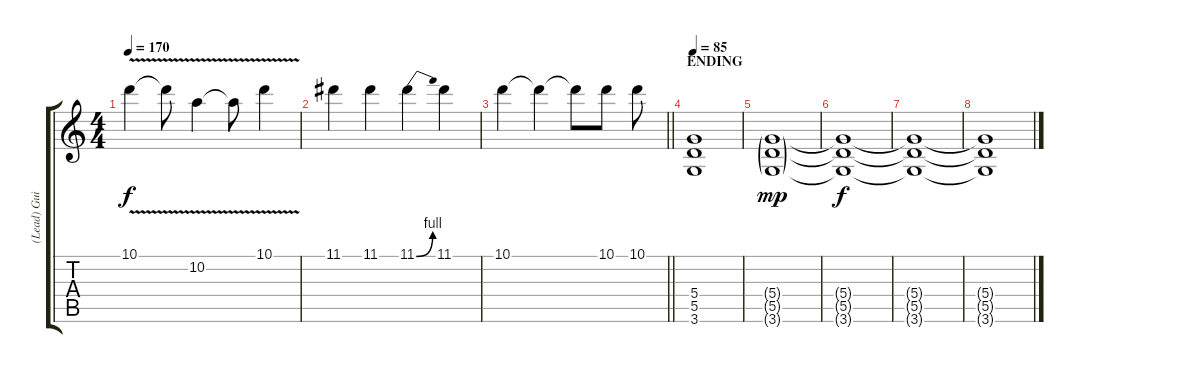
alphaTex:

\track ("(Lead) Guitar" "(Lead) Gui") {instrument distortionguitar}
\staff {score tabs}
\tuning (E4 B3 G3 D3 A2 E2) {hide}
\ts (4 4)
\tempo 170
\clef g2
\ks c
10.1{v}.4{dy f} 10.1{t}.8 10.2{v}.4 10.2{t}.8 10.1{v}.4 |
11.1.4 11.1.4 11.1{be (bend 0 0 60 4)}.4 11.1.4 |
\barLineRight lightlight
10.1.4 10.1{t}.4 10.1{t}.8 10.1.8 10.1.8 |
\section ("" "ENDING")
\tempo 85
(5.4 5.5 3.6).1 |
(5.4{g} 5.5{g} 3.6{g}).1{dy mp volume 0} |
(5.4{t} 5.5{t} 3.6{t}).1{dy f} |
(5.4{t} 5.5{t} 3.6{t}).1 |
(5.4{t} 5.5{t} 3.6{t}).1
